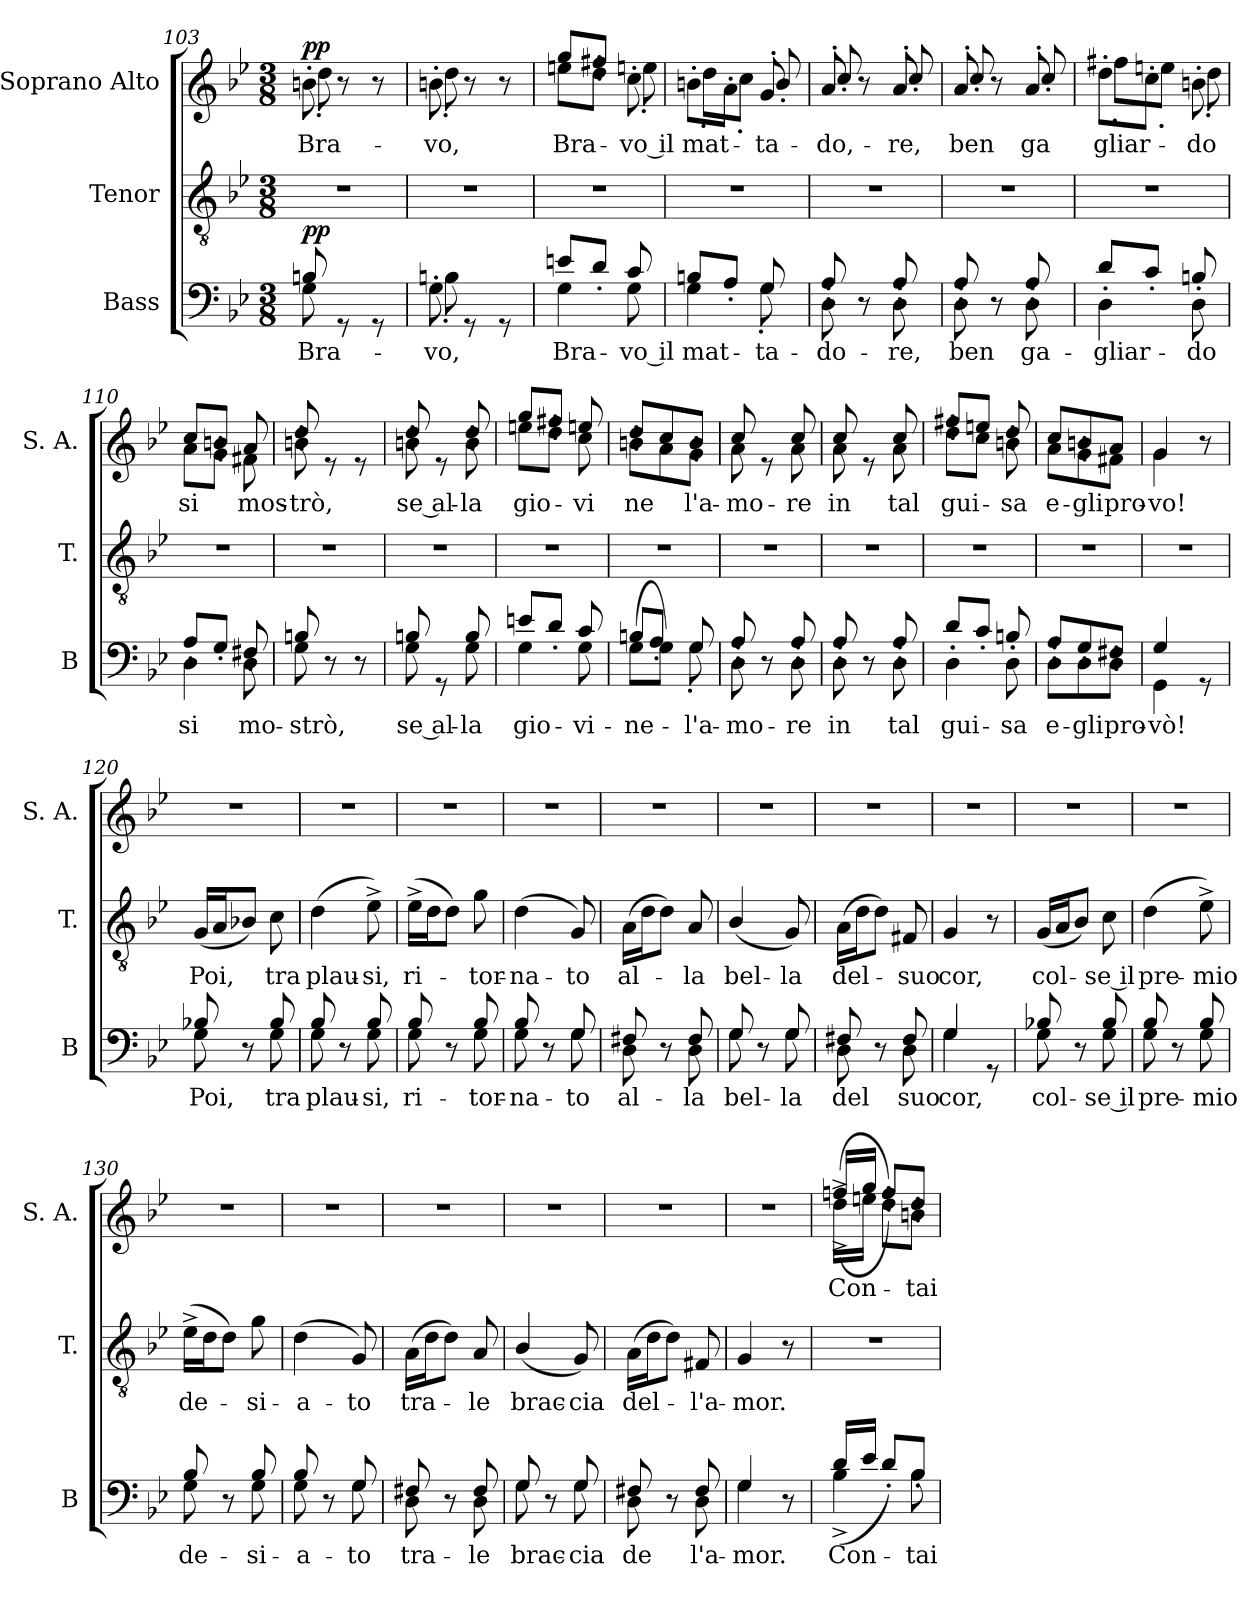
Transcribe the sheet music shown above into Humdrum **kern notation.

**kern	**text	**dynam	**kern	**text	**kern	**text	**dynam
*part3	*part3	*part3	*part2	*part2	*part1	*part1	*part1
*staff3	*staff3	*staff3	*staff2	*staff2	*staff1	*staff1	*staff1
*I"Bass	*	*	*I"Tenor	*	*I"Soprano Alto	*	*
*I'B	*	*	*I'T.	*	*I'S. A.	*	*
*clefF4	*	*	*clefGv2	*	*clefG2	*	*
*k[b-e-]	*	*	*k[b-e-]	*	*k[b-e-]	*	*
*M3/8	*	*	*M3/8	*	*M3/8	*	*
=103	=103	=103	=103	=103	=103	=103	=103
!	!LO:LY:b	!LO:DY:b	!	!	!	!LO:LY:b	!LO:DY:a
*^	*	*	*	*	*^	*	*
8G'\	8Bn'/	Bra-	pp	4.r	.	8bn'\	8dd'\	Bra-	pp
8rGG	4ryy	.	.	.	.	8r	8ryy	.	.
8rGG	.	.	.	.	.	8r	8ryy	.	.
=104	=104	=104	=104	=104	=104	=104	=104	=104	=104
!	!	!LO:LY:b	!	!	!	!	!	!LO:LY:b	!
8G'\	8Bn'\	-vo,	.	4.r	.	8bn'\	8dd'\	-vo,	.
8rGG	4ryy	.	.	.	.	8r	8ryy	.	.
8rGG	.	.	.	.	.	8r	8ryy	.	.
=105	=105	=105	=105	=105	=105	=105	=105	=105	=105
!	!	!LO:LY:b	!	!	!	!	!	!LO:LY:b	!
4G\	8en'/L	Bra-	.	4.r	.	8een'\L	8gg'/L	Bra-	.
.	8d'/J	.	.	.	.	8dd'\J	8ff#X'/J	.	.
!	!	!LO:LY:b	!	!	!	!	!	!LO:LY:b	!
8G\	8c'/	-vo il	.	.	.	8cc'\	8een'\	-vo il	.
!!LO:PB:g=z	!!
=106	=106	=106	=106	=106	=106	=106	=106	=106	=106
!	!	!LO:LY:b	!	!	!	!	!	!LO:LY:b	!
4G\	8Bn'/L	mat-	.	4.r	.	8bn'\L	8dd'\L	mat-	.
.	8A'/J	.	.	.	.	8a'\J	8cc'\J	.	.
!	!	!LO:LY:b	!	!	!	!	!	!LO:LY:b	!
8G/	8G'\	-ta-	.	.	.	8g'/	8b'/	-ta-	.
=107	=107	=107	=107	=107	=107	=107	=107	=107	=107
!	!	!LO:LY:b	!	!	!	!	!	!LO:LY:b	!
8D'\	8A'/	-do-	.	4.r	.	8a'/	8cc'/	-do,-	.
8r	8ryy	.	.	.	.	8r	8ryy	.	.
!	!	!LO:LY:b	!	!	!	!	!	!LO:LY:b	!
8D'\	8A'/	-re,	.	.	.	8a'/	8cc'/	-re,	.
=108	=108	=108	=108	=108	=108	=108	=108	=108	=108
!	!	!LO:LY:b	!	!	!	!	!	!LO:LY:b	!
8D'\	8A'/	ben	.	4.r	.	8a'/	8cc'/	-ben	.
8r	8ryy	.	.	.	.	8r	8ryy	.	.
!	!	!LO:LY:b	!	!	!	!	!	!LO:LY:b	!
8D'\	8A'/	ga-	.	.	.	8a'/	8cc'/	ga	.
=109	=109	=109	=109	=109	=109	=109	=109	=109	=109
!	!	!LO:LY:b	!	!	!	!	!	!LO:LY:b	!
4D\	8d'/L	-gliar-	.	4.r	.	8dd'\L	8ff#X'\L	gliar-	.
.	8c'/J	.	.	.	.	8cc'\J	8een'\J	.	.
!	!	!LO:LY:b	!	!	!	!	!	!LO:LY:b	!
8D\	8Bn'/	-do	.	.	.	8bn'\	8dd'\	-do	.
=110	=110	=110	=110	=110	=110	=110	=110	=110	=110
!	!	!LO:LY:b	!	!	!	!	!	!LO:LY:b	!
4D\	8A'/L	si	.	4.r	.	8a'\L	8cc'/L	-si	.
.	8G'/J	.	.	.	.	8g'\J	8bn'/J	.	.
!	!	!LO:LY:b	!	!	!	!	!	!LO:LY:b	!
8D\	8F#X'/	mo-	.	.	.	8f#X'\	8a'/	mos-	.
=111	=111	=111	=111	=111	=111	=111	=111	=111	=111
!	!	!LO:LY:b	!	!	!	!	!	!LO:LY:b	!
8G'\	8Bn'/	-strò,	.	4.r	.	8bn'\	8dd'/	-trò,	.
8r	8ryy	.	.	.	.	8re	4ryy	.	.
8r	8ryy	.	.	.	.	8re	.	.	.
=112	=112	=112	=112	=112	=112	=112	=112	=112	=112
!	!	!LO:LY:b	!	!	!	!	!	!LO:LY:b	!
8G'\	8Bn'/	se al-	.	4.r	.	8bn'\	8dd'/	-se al-	.
8rGG	8ryy	.	.	.	.	8re	8ryy	.	.
!	!	!LO:LY:b	!	!	!	!	!	!LO:LY:b	!
8G'\	8B'/	-la	.	.	.	8b'\	8dd'/	-la	.
=113	=113	=113	=113	=113	=113	=113	=113	=113	=113
!	!	!LO:LY:b	!	!	!	!	!	!LO:LY:b	!
4G\	8en'/L	gio-	.	4.r	.	8een'\L	8gg'/L	gio-	.
.	8d'/J	.	.	.	.	8dd'\J	8ff#X'/J	.	.
!	!	!LO:LY:b	!	!	!	!	!	!LO:LY:b	!
8G\	8c'/	-vi-	.	.	.	8cc'\	8een'/	-vi	.
!!LO:LB:g=z	!!
=114	=114	=114	=114	=114	=114	=114	=114	=114	=114
!	!	!LO:LY:b	!	!	!	!	!	!LO:LY:b	!
(8G\L	8Bn'/L	-ne-	.	4.r	.	8bn'\L	8dd'/L	-ne	.
8G\J)	8A'/J	.	.	.	.	8a'\	8cc'/	.	.
!	!	!LO:LY:b	!	!	!	!	!	!LO:LY:b	!
8G/	8G'\	-l'a-	.	.	.	8g'\J	8b'/J	l'a-	.
=115	=115	=115	=115	=115	=115	=115	=115	=115	=115
!	!	!LO:LY:b	!	!	!	!	!	!LO:LY:b	!
8D'\	8A'/	-mo-	.	4.r	.	8a'\	8cc'/	-mo-	.
8r	8ryy	.	.	.	.	8re	8ryy	.	.
!	!	!LO:LY:b	!	!	!	!	!	!LO:LY:b	!
8D'\	8A'/	-re	.	.	.	8a'\	8cc'/	-re	.
=116	=116	=116	=116	=116	=116	=116	=116	=116	=116
!	!	!LO:LY:b	!	!	!	!	!	!LO:LY:b	!
8D'\	8A'/	in	.	4.r	.	8a'\	8cc'/	-in	.
8r	8ryy	.	.	.	.	8re	8ryy	.	.
!	!	!LO:LY:b	!	!	!	!	!	!LO:LY:b	!
8D'\	8A'/	tal	.	.	.	8a'\	8cc'/	tal	.
=117	=117	=117	=117	=117	=117	=117	=117	=117	=117
!	!	!LO:LY:b	!	!	!	!	!	!LO:LY:b	!
4D'\	8d'/L	gui-	.	4.r	.	8dd'\L	8ff#X'/L	gui-	.
.	8c'/J	.	.	.	.	8cc'\J	8een'/J	.	.
!	!	!LO:LY:b	!	!	!	!	!	!LO:LY:b	!
8D'\	8Bn'/	-sa	.	.	.	8bn'\	8dd'/	-sa	.
=118	=118	=118	=118	=118	=118	=118	=118	=118	=118
!	!	!LO:LY:b	!	!	!	!	!	!LO:LY:b	!
8D'\L	8A'/L	e-	.	4.r	.	8a'\L	8cc'/L	-e-	.
!	!	!LO:LY:b	!	!	!	!	!	!LO:LY:b	!
8D'\	8G'/	-gli	.	.	.	8g'\	8bn'/	-gli	.
!	!	!LO:LY:b	!	!	!	!	!	!LO:LY:b	!
8D'\J	8F#X'/J	pro-	.	.	.	8f#X'\J	8a'/J	pro-	.
=119	=119	=119	=119	=119	=119	=119	=119	=119	=119
!	!	!LO:LY:b	!	!	!	!	!	!LO:LY:b	!
4GG\	4G/	-vò!	.	4.r	.	4g/	4g\	-vo!	.
8rGG	8ryy	.	.	.	.	8r	8ryy	.	.
=120	=120	=120	=120	=120	=120	=120	=120	=120	=120
!	!	!LO:LY:b	!	!	!LO:LY:b	!	!	!	!
*	*	*	*	*	*	*v	*v	*	*
8G\	8B-X/	Poi,	.	(16G/LL	Poi,	4.r	.	.
.	.	.	.	16A/J	.	.	.	.
8r	8ryy	.	.	8B-X/J)	.	.	.	.
!	!	!LO:LY:b	!	!	!LO:LY:b	!	!	!
8G\	8B-/	tra	.	8c\	tra	.	.	.
=121	=121	=121	=121	=121	=121	=121	=121	=121
!	!	!LO:LY:b	!	!	!LO:LY:b	!	!	!
8G\	8B-/	plau-	.	(4d\	plau-	4.r	.	.
8r	8ryy	.	.	.	.	.	.	.
!	!	!LO:LY:b	!	!	!LO:LY:b	!	!	!
8G\	8B-/	-si,	.	8e-^\)	-si,	.	.	.
!!LO:LB:g=z
=122	=122	=122	=122	=122	=122	=122	=122	=122
!	!	!LO:LY:b	!	!	!LO:LY:b	!	!	!
8G\	8B-/	ri-	.	(16e-^\LL	ri-	4.r	.	.
.	.	.	.	16d\J	.	.	.	.
8r	8ryy	.	.	8d\J)	.	.	.	.
!	!	!LO:LY:b	!	!	!LO:LY:b	!	!	!
8G\	8B-/	-tor-	.	8g\	-tor-	.	.	.
=123	=123	=123	=123	=123	=123	=123	=123	=123
!	!	!LO:LY:b	!	!	!LO:LY:b	!	!	!
8G\	8B-/	-na-	.	(4d\	-na-	4.r	.	.
8r	8ryy	.	.	.	.	.	.	.
!	!	!LO:LY:b	!	!	!LO:LY:b	!	!	!
8G/	8G\	-to	.	8G/)	-to	.	.	.
=124	=124	=124	=124	=124	=124	=124	=124	=124
!	!	!LO:LY:b	!	!	!LO:LY:b	!	!	!
8D\	8F#X/	al-	.	(16A\LL	al-	4.r	.	.
.	.	.	.	16d\J	.	.	.	.
8r	8ryy	.	.	8d\J)	.	.	.	.
!	!	!LO:LY:b	!	!	!LO:LY:b	!	!	!
8D\	8F#/	-la	.	8A/	-la	.	.	.
=125	=125	=125	=125	=125	=125	=125	=125	=125
!	!	!LO:LY:b	!	!	!LO:LY:b	!	!	!
8G\	8G/	bel-	.	(4B-/	bel-	4.r	.	.
8r	8ryy	.	.	.	.	.	.	.
!	!	!LO:LY:b	!	!	!LO:LY:b	!	!	!
8G\	8G/	-la	.	8G/)	-la	.	.	.
=126	=126	=126	=126	=126	=126	=126	=126	=126
!	!	!LO:LY:b	!	!	!LO:LY:b	!	!	!
8D\	8F#X/	del	.	(16A\LL	del-	4.r	.	.
.	.	.	.	16d\J	.	.	.	.
8r	8ryy	.	.	8d\J)	.	.	.	.
!	!	!LO:LY:b	!	!	!LO:LY:b	!	!	!
8D\	8F#/	suo	.	8F#X/	-suo	.	.	.
=127	=127	=127	=127	=127	=127	=127	=127	=127
!	!	!LO:LY:b	!	!	!LO:LY:b	!	!	!
4G\	4G/	cor,	.	4G/	cor,	4.r	.	.
8rGG	8ryy	.	.	8r	.	.	.	.
=128	=128	=128	=128	=128	=128	=128	=128	=128
!	!	!LO:LY:b	!	!	!LO:LY:b	!	!	!
8G\	8B-X/	col-	.	(16G/LL	col-	4.r	.	.
.	.	.	.	16A/J	.	.	.	.
8r	8ryy	.	.	8B-/J)	.	.	.	.
!	!	!LO:LY:b	!	!	!LO:LY:b	!	!	!
8G\	8B-/	-se il	.	8c\	-se il	.	.	.
=129	=129	=129	=129	=129	=129	=129	=129	=129
!	!	!LO:LY:b	!	!	!LO:LY:b	!	!	!
8G\	8B-/	pre-	.	(4d\	pre-	4.r	.	.
8r	8ryy	.	.	.	.	.	.	.
!	!	!LO:LY:b	!	!	!LO:LY:b	!	!	!
8G\	8B-/	-mio	.	8e-^\)	-mio	.	.	.
!!LO:LB:g=z
=130	=130	=130	=130	=130	=130	=130	=130	=130
!	!	!LO:LY:b	!	!	!LO:LY:b	!	!	!
8G\	8B-/	de-	.	(16e-^\LL	de-	4.r	.	.
.	.	.	.	16d\J	.	.	.	.
8r	8ryy	.	.	8d\J)	.	.	.	.
!	!	!LO:LY:b	!	!	!LO:LY:b	!	!	!
8G\	8B-/	-si-	.	8g\	-si-	.	.	.
=131	=131	=131	=131	=131	=131	=131	=131	=131
!	!	!LO:LY:b	!	!	!LO:LY:b	!	!	!
8G\	8B-/	-a-	.	(4d\	-a-	4.r	.	.
8r	8ryy	.	.	.	.	.	.	.
!	!	!LO:LY:b	!	!	!LO:LY:b	!	!	!
8G\	8G/	-to	.	8G/)	-to	.	.	.
=132	=132	=132	=132	=132	=132	=132	=132	=132
!	!	!LO:LY:b	!	!	!LO:LY:b	!	!	!
8D\	8F#X/	tra-	.	(16A\LL	tra-	4.r	.	.
.	.	.	.	16d\J	.	.	.	.
8r	8ryy	.	.	8d\J)	.	.	.	.
!	!	!LO:LY:b	!	!	!LO:LY:b	!	!	!
8D\	8F#/	-le	.	8A/	-le	.	.	.
=133	=133	=133	=133	=133	=133	=133	=133	=133
!	!	!LO:LY:b	!	!	!LO:LY:b	!	!	!
8G\	8G/	brac-	.	(4B-/	brac-	4.r	.	.
8r	8ryy	.	.	.	.	.	.	.
!	!	!LO:LY:b	!	!	!LO:LY:b	!	!	!
8G\	8G/	-cia	.	8G/)	-cia	.	.	.
=134	=134	=134	=134	=134	=134	=134	=134	=134
!	!	!LO:LY:b	!	!	!LO:LY:b	!	!	!
8D\	8F#X/	de	.	(16A\LL	del-	4.r	.	.
.	.	.	.	16d\J	.	.	.	.
8r	8ryy	.	.	8d\J)	.	.	.	.
!	!	!LO:LY:b	!	!	!LO:LY:b	!	!	!
8D\	8F#/	l'a-	.	8F#X/	-l'a-	.	.	.
=135	=135	=135	=135	=135	=135	=135	=135	=135
!	!	!LO:LY:b	!	!	!LO:LY:b	!	!	!
4G/	4G\	-mor.	.	4G/	-mor.	4.r	.	.
8r	8ryy	.	.	8r	.	.	.	.
=136	=136	=136	=136	=136	=136	=136	=136	=136
!	!	!LO:LY:b	!	!	!	!	!LO:LY:b	!
*	*	*	*	*	*	*^	*	*
4B-\	(16d^/LL	Con-	.	4.r	.	(16dd^\LL	(16ffn^/LL	Con-	.
.	16e-/JJ	.	.	.	.	16een\JJ	16gg/JJ	.	.
.	8d'/L)	.	.	.	.	8dd'\L)	8ff'/L)	.	.
!	!	!LO:LY:b	!	!	!	!	!	!LO:LY:b	!
8B-\	8B-'/J	-tai	.	.	.	8bn'\J	8dd'/J	-tai	.
*v	*v	*	*	*	*	*v	*v	*	*
=	=	=	=	=	=	=	=
*-	*-	*-	*-	*-	*-	*-	*-
